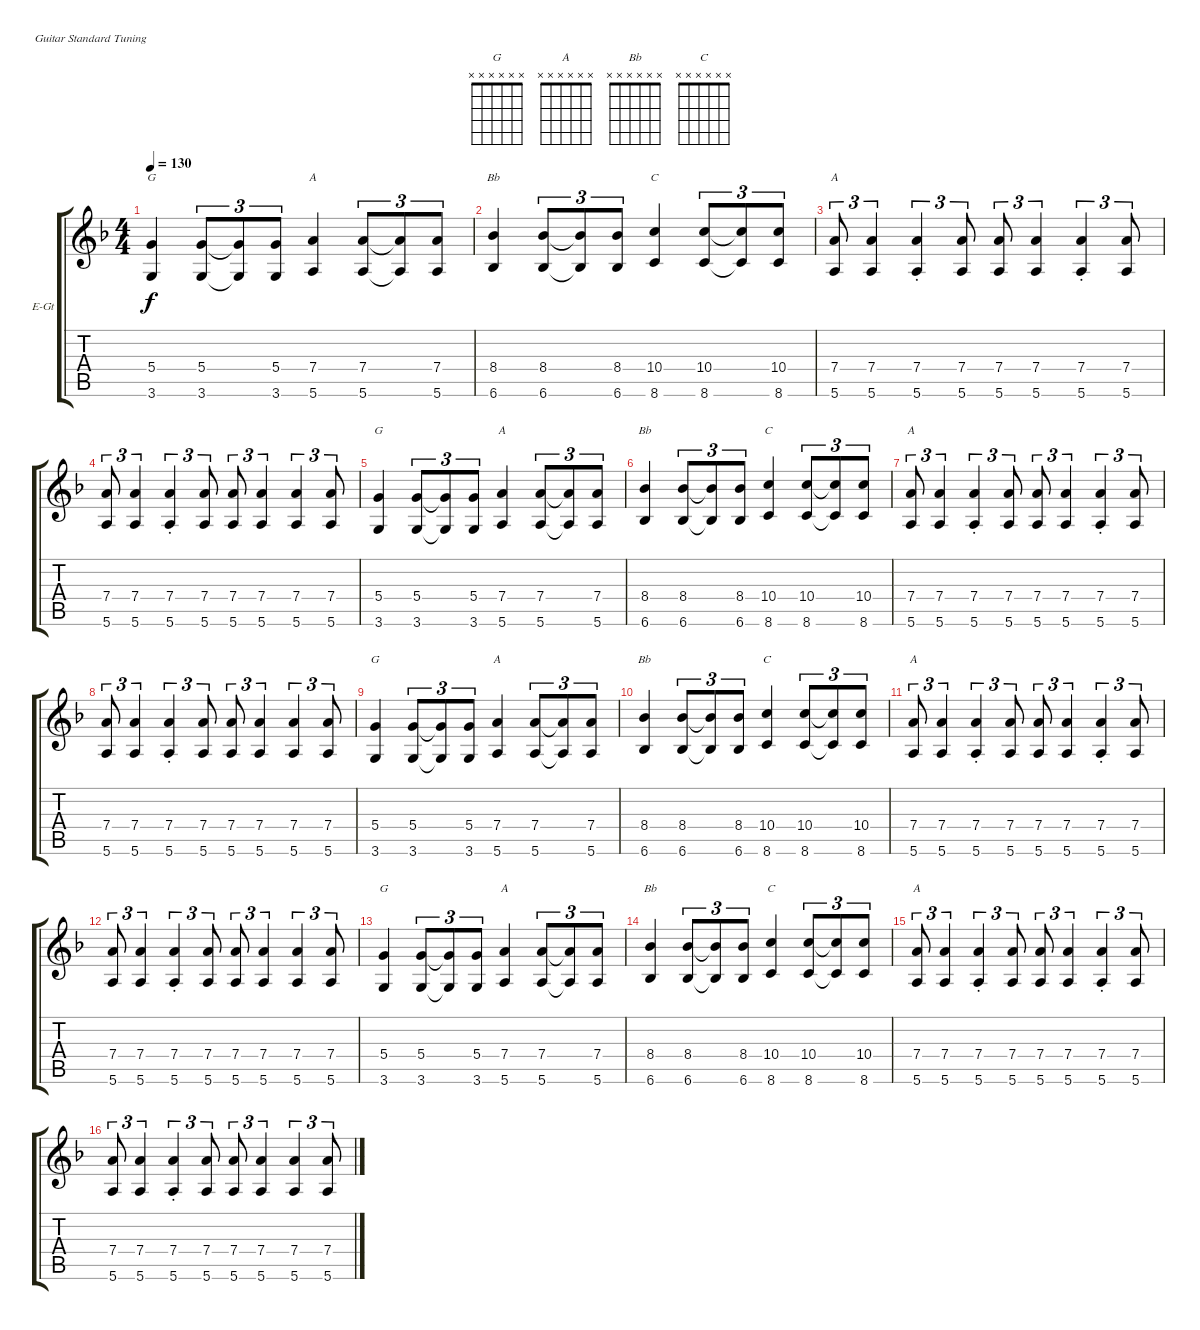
\defaultSystemsLayout 4
\bracketExtendMode groupsimilarinstruments
\firstSystemTrackNameOrientation horizontal
\otherSystemsTrackNameOrientation horizontal
\track ("Alex Turner" "E-Gt") {instrument distortionguitar}
\staff {score tabs}
\tuning (E4 B3 G3 D3 A2 E2)
\chord ("G" x x x x x x)
\chord ("A" x x x x x x)
\chord ("Bb" x x x x x x)
\chord ("C" x x x x x x)
\ts (4 4)
\tempo 130
\clef g2
\ks f
(3.6 5.4).4{ch "G" dy f} (3.6 5.4).8{tu (3 2)} (3.6{t} 5.4{t}).8{tu (3 2)} (5.4 3.6).8{tu (3 2)} (5.6 7.4).4{ch "A"} (5.6 7.4).8{tu (3 2)} (5.6{t} 7.4{t}).8{tu (3 2)} (7.4 5.6).8{tu (3 2)} |
(6.6 8.4).4{ch "Bb"} (6.6 8.4).8{tu (3 2)} (6.6{t} 8.4{t}).8{tu (3 2)} (8.4 6.6).8{tu (3 2)} (8.6 10.4).4{ch "C"} (8.6 10.4).8{tu (3 2)} (8.6{t} 10.4{t}).8{tu (3 2)} (10.4 8.6).8{tu (3 2)} |
(5.6 7.4).8{tu (3 2) ch "A"} (7.4 5.6).4{tu (3 2)} (5.6{st} 7.4{st}).4{tu (3 2)} (7.4 5.6).8{tu (3 2)} (5.6 7.4).8{tu (3 2)} (7.4 5.6).4{tu (3 2)} (5.6{st} 7.4{st}).4{tu (3 2)} (7.4 5.6).8{tu (3 2)} |
(5.6 7.4).8{tu (3 2)} (7.4 5.6).4{tu (3 2)} (5.6{st} 7.4{st}).4{tu (3 2)} (7.4 5.6).8{tu (3 2)} (5.6 7.4).8{tu (3 2)} (7.4 5.6).4{tu (3 2)} (5.6 7.4).4{tu (3 2)} (7.4 5.6).8{tu (3 2)} |
(3.6 5.4).4{ch "G"} (3.6 5.4).8{tu (3 2)} (3.6{t} 5.4{t}).8{tu (3 2)} (5.4 3.6).8{tu (3 2)} (5.6 7.4).4{ch "A"} (5.6 7.4).8{tu (3 2)} (5.6{t} 7.4{t}).8{tu (3 2)} (7.4 5.6).8{tu (3 2)} |
(6.6 8.4).4{ch "Bb"} (6.6 8.4).8{tu (3 2)} (6.6{t} 8.4{t}).8{tu (3 2)} (8.4 6.6).8{tu (3 2)} (8.6 10.4).4{ch "C"} (8.6 10.4).8{tu (3 2)} (8.6{t} 10.4{t}).8{tu (3 2)} (10.4 8.6).8{tu (3 2)} |
(5.6 7.4).8{tu (3 2) ch "A"} (7.4 5.6).4{tu (3 2)} (5.6{st} 7.4{st}).4{tu (3 2)} (7.4 5.6).8{tu (3 2)} (5.6 7.4).8{tu (3 2)} (7.4 5.6).4{tu (3 2)} (5.6{st} 7.4{st}).4{tu (3 2)} (7.4 5.6).8{tu (3 2)} |
(5.6 7.4).8{tu (3 2)} (7.4 5.6).4{tu (3 2)} (5.6{st} 7.4{st}).4{tu (3 2)} (7.4 5.6).8{tu (3 2)} (5.6 7.4).8{tu (3 2)} (7.4 5.6).4{tu (3 2)} (5.6 7.4).4{tu (3 2)} (7.4 5.6).8{tu (3 2)} |
(3.6 5.4).4{ch "G"} (3.6 5.4).8{tu (3 2)} (3.6{t} 5.4{t}).8{tu (3 2)} (5.4 3.6).8{tu (3 2)} (5.6 7.4).4{ch "A"} (5.6 7.4).8{tu (3 2)} (5.6{t} 7.4{t}).8{tu (3 2)} (7.4 5.6).8{tu (3 2)} |
(6.6 8.4).4{ch "Bb"} (6.6 8.4).8{tu (3 2)} (6.6{t} 8.4{t}).8{tu (3 2)} (8.4 6.6).8{tu (3 2)} (8.6 10.4).4{ch "C"} (8.6 10.4).8{tu (3 2)} (8.6{t} 10.4{t}).8{tu (3 2)} (10.4 8.6).8{tu (3 2)} |
(5.6 7.4).8{tu (3 2) ch "A"} (7.4 5.6).4{tu (3 2)} (5.6{st} 7.4{st}).4{tu (3 2)} (7.4 5.6).8{tu (3 2)} (5.6 7.4).8{tu (3 2)} (7.4 5.6).4{tu (3 2)} (5.6{st} 7.4{st}).4{tu (3 2)} (7.4 5.6).8{tu (3 2)} |
(5.6 7.4).8{tu (3 2)} (7.4 5.6).4{tu (3 2)} (5.6{st} 7.4{st}).4{tu (3 2)} (7.4 5.6).8{tu (3 2)} (5.6 7.4).8{tu (3 2)} (7.4 5.6).4{tu (3 2)} (5.6 7.4).4{tu (3 2)} (7.4 5.6).8{tu (3 2)} |
(3.6 5.4).4{ch "G"} (3.6 5.4).8{tu (3 2)} (3.6{t} 5.4{t}).8{tu (3 2)} (5.4 3.6).8{tu (3 2)} (5.6 7.4).4{ch "A"} (5.6 7.4).8{tu (3 2)} (5.6{t} 7.4{t}).8{tu (3 2)} (7.4 5.6).8{tu (3 2)} |
(6.6 8.4).4{ch "Bb"} (6.6 8.4).8{tu (3 2)} (6.6{t} 8.4{t}).8{tu (3 2)} (8.4 6.6).8{tu (3 2)} (8.6 10.4).4{ch "C"} (8.6 10.4).8{tu (3 2)} (8.6{t} 10.4{t}).8{tu (3 2)} (10.4 8.6).8{tu (3 2)} |
(5.6 7.4).8{tu (3 2) ch "A"} (7.4 5.6).4{tu (3 2)} (5.6{st} 7.4{st}).4{tu (3 2)} (7.4 5.6).8{tu (3 2)} (5.6 7.4).8{tu (3 2)} (7.4 5.6).4{tu (3 2)} (5.6{st} 7.4{st}).4{tu (3 2)} (7.4 5.6).8{tu (3 2)} |
(5.6 7.4).8{tu (3 2)} (7.4 5.6).4{tu (3 2)} (5.6{st} 7.4{st}).4{tu (3 2)} (7.4 5.6).8{tu (3 2)} (5.6 7.4).8{tu (3 2)} (7.4 5.6).4{tu (3 2)} (5.6 7.4).4{tu (3 2)} (7.4 5.6).8{tu (3 2)}
